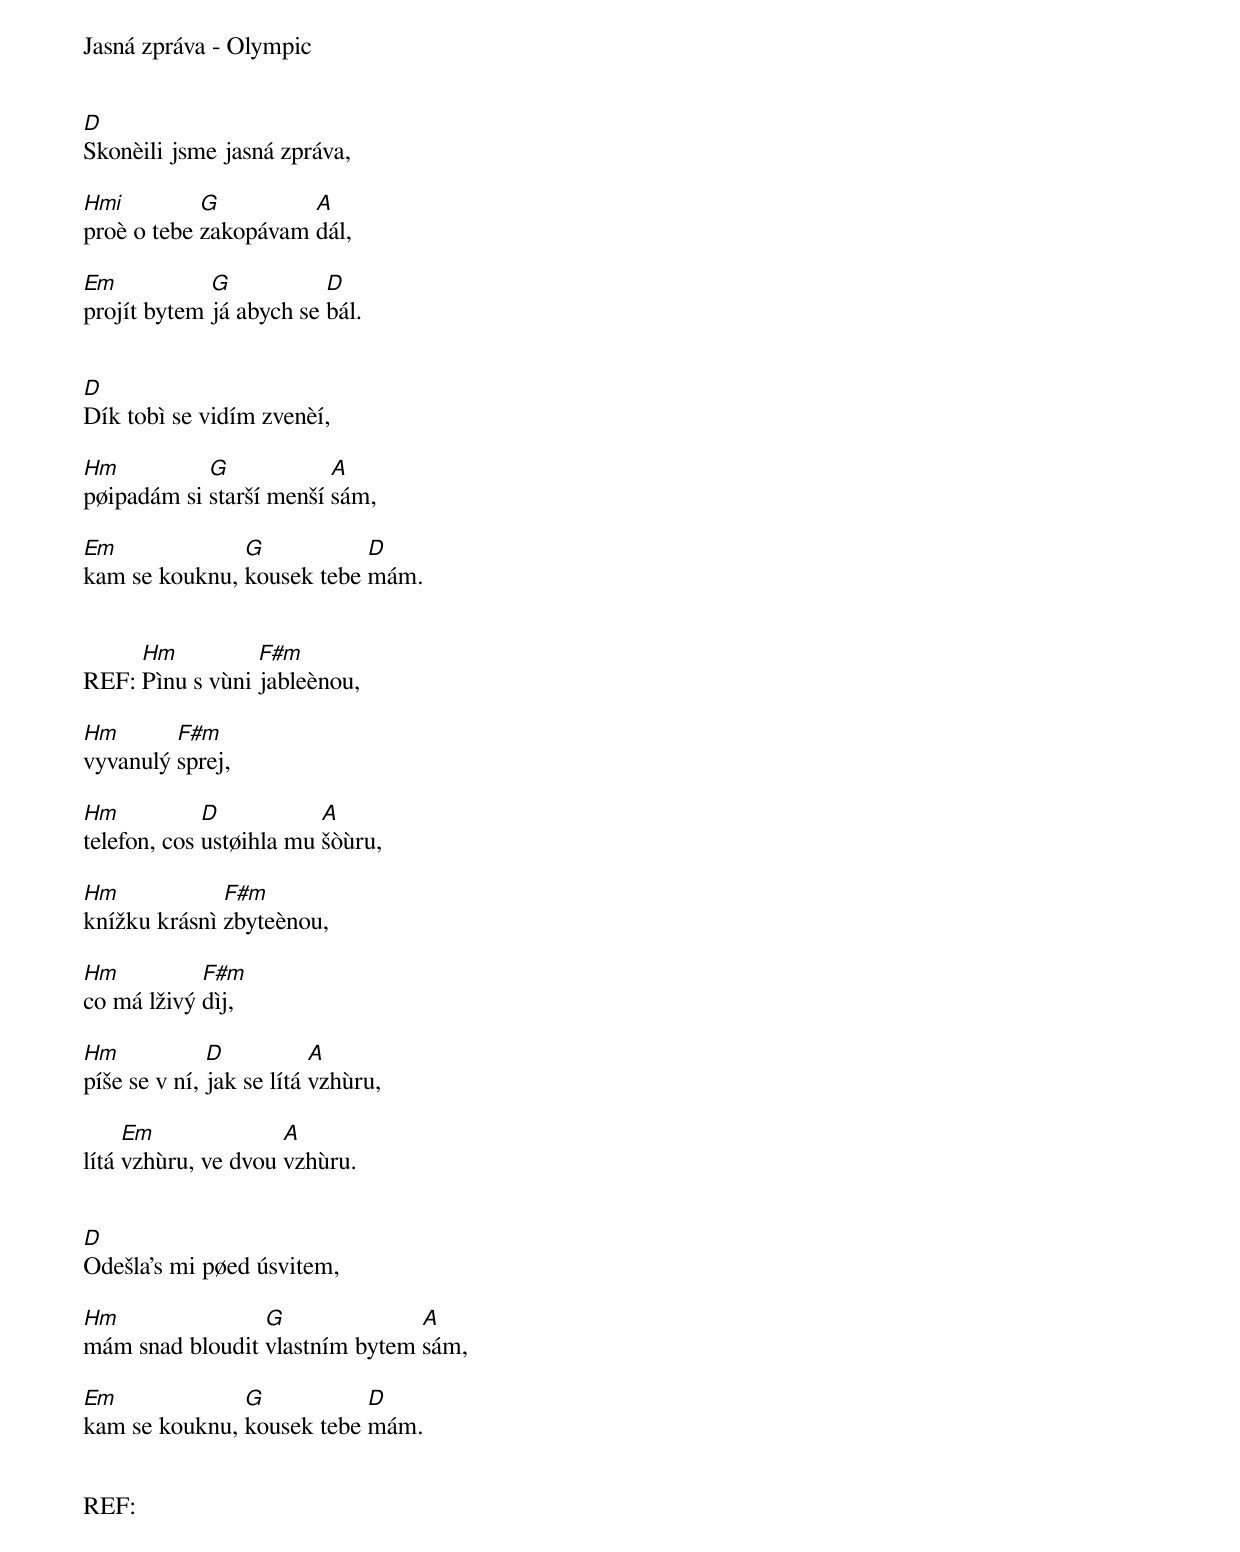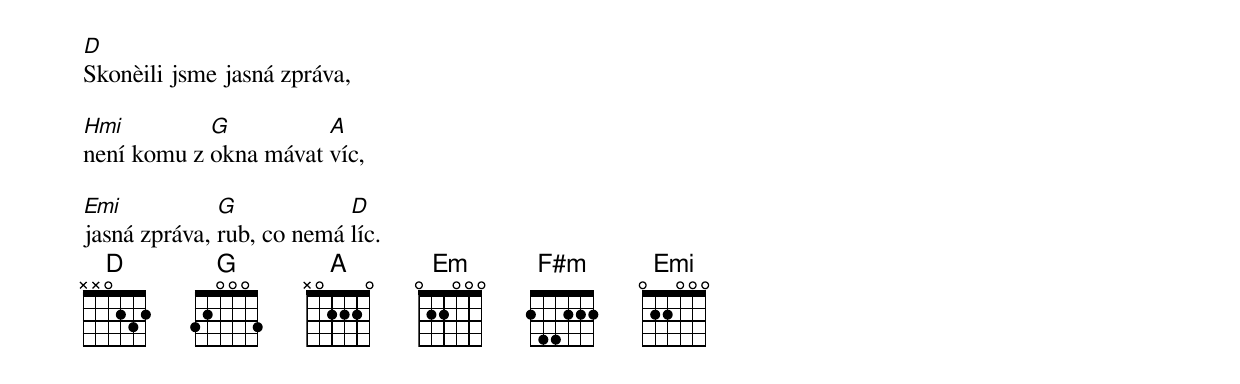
Jasná zpráva - Olympic


[D]Skonèili jsme jasná zpráva,

[Hmi]proè o tebe [G]zakopávam [A]dál,

[Em]projít bytem [G]já abych se [D]bál.


[D]Dík tobì se vidím zvenèí,

[Hm]pøipadám si [G]starší menší [A]sám,

[Em]kam se kouknu, [G]kousek tebe [D]mám.


REF: [Hm]Pìnu s vùni [F#m]jableènou,

[Hm]vyvanulý [F#m]sprej,

[Hm]telefon, cos [D]ustøihla mu [A]šòùru,

[Hm]knížku krásnì [F#m]zbyteènou,

[Hm]co má lživý [F#m]dìj,

[Hm]píše se v ní, [D]jak se lítá [A]vzhùru,

lítá [Em]vzhùru, ve dvou [A]vzhùru.


[D]Odešla's mi pøed úsvitem,

[Hm]mám snad bloudit [G]vlastním bytem [A]sám,

[Em]kam se kouknu, [G]kousek tebe [D]mám.


REF:


[D]Skonèili jsme jasná zpráva,

[Hmi]není komu z [G]okna mávat [A]víc,

[Emi]jasná zpráva, [G]rub, co nemá [D]líc.
